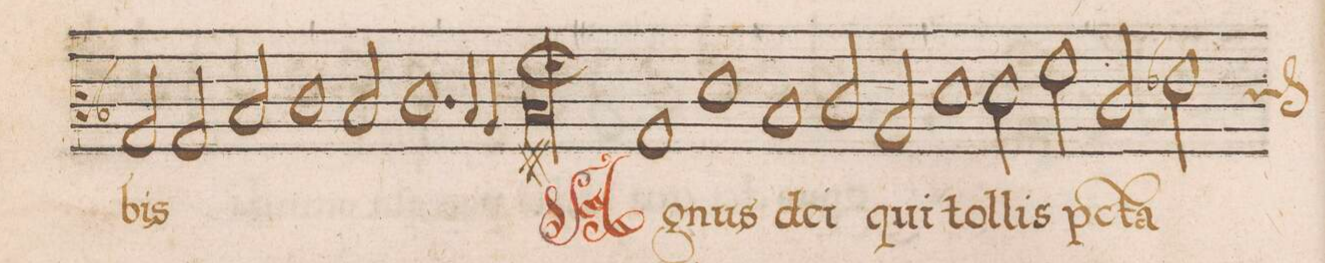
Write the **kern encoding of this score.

**kern	**text
*I"TENOR	*
*clefC3	*
*k[b-]	*
*met(C)	*
*M2/1	*
2G/	-bis
2G/	.
2B-/	.
1c	.
=27	=27
2B-/	.
1.c	.
=28	=28
4B-/	.
4A/	.
1Bn;	­ bis.
=29	=29
1G	A-
1d	-gnus
=30	=30
1B-	de-
2c/	-i
2A/	qui
=31	=31
1d	tol-
2d\	-lis
2f\	p(ec)-
=32	=32
2c/	-c(a)-
*custos:d	*
2e-X\	-ta
*-	*-
